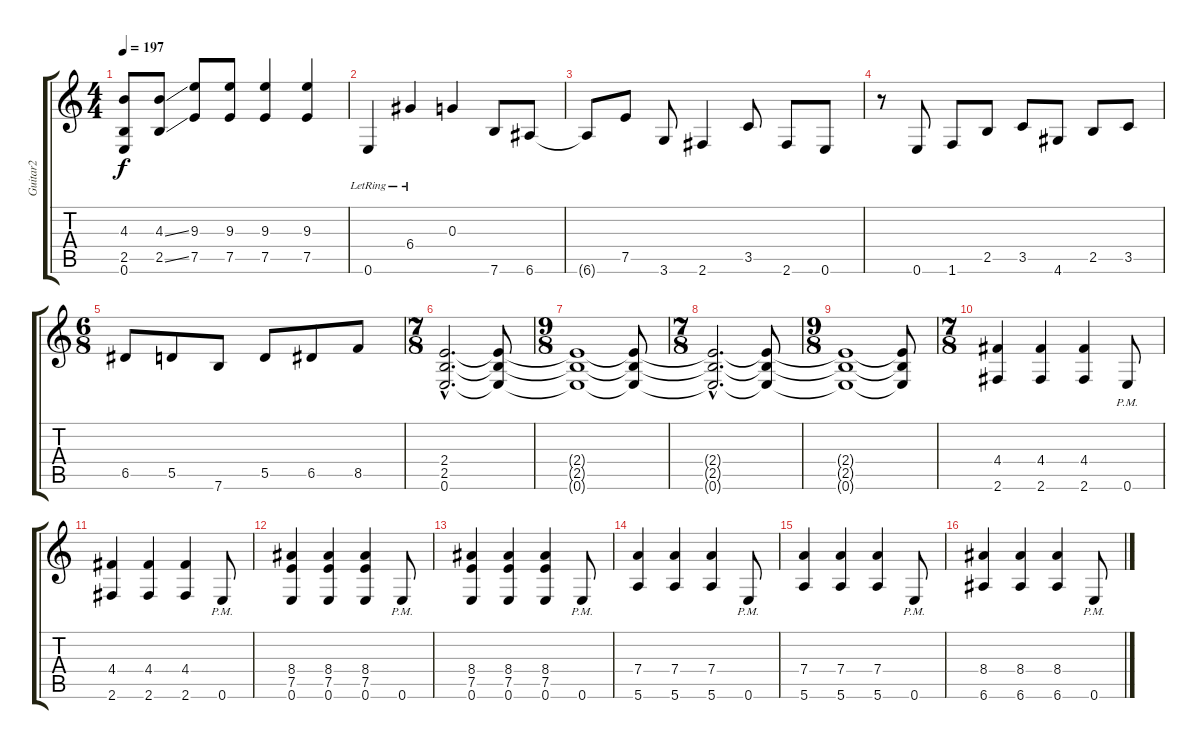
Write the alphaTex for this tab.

\track ("Guitar2" "Guitar2") {instrument distortionguitar}
\staff {score tabs}
\tuning (E4 B3 G3 D3 A2 E2) {hide}
\ts (4 4)
\tempo 197
\clef g2
\ks c
(4.3{t} 2.5{t} 0.6{t}).8{dy f} (4.3{ss} 2.5{ss}).8 (9.3 7.5).8 (9.3 7.5).8 (9.3 7.5).4 (9.3 7.5).4 |
0.6{lr}.4 6.4{lr}.4 0.3.4 7.6.8 6.6.8 |
6.6{t}.8 7.5.8 3.6.8 2.6.4 3.5.8 2.6.8 0.6.8 |
r.8 0.6.8 1.6.8 2.5.8 3.5.8 4.6.8 2.5.8 3.5.8 |
\ts (6 8)
6.5.8 5.5.8 7.6.8 5.5.8 6.5.8 8.5.8 |
\ts (7 8)
(2.4{hac} 2.5{hac} 0.6{hac}).2{d} (2.4{t} 2.5{t} 0.6{t}).8 |
\ts (9 8)
(2.4{t} 2.5{t} 0.6{t}).1 (2.4{t} 2.5{t} 0.6{t}).8 |
\ts (7 8)
(2.4{hac t} 2.5{hac t} 0.6{hac t}).2{d} (2.4{t} 2.5{t} 0.6{t}).8 |
\ts (9 8)
(2.4{t} 2.5{t} 0.6{t}).1 (2.4{t} 2.5{t} 0.6{t}).8 |
\ts (7 8)
(4.4 2.6).4{volume 13} (4.4 2.6).4 (4.4 2.6).4 0.6{pm}.8 |
(4.4 2.6).4 (4.4 2.6).4 (4.4 2.6).4 0.6{pm}.8 |
(8.4 7.5 0.6).4 (8.4 7.5 0.6).4 (8.4 7.5 0.6).4 0.6{pm}.8 |
(8.4 7.5 0.6).4 (8.4 7.5 0.6).4 (8.4 7.5 0.6).4 0.6{pm}.8 |
(7.4 5.6).4 (7.4 5.6).4 (7.4 5.6).4 0.6{pm}.8 |
(7.4 5.6).4 (7.4 5.6).4 (7.4 5.6).4 0.6{pm}.8 |
(8.4 6.6).4 (8.4 6.6).4 (8.4 6.6).4 0.6{pm}.8
